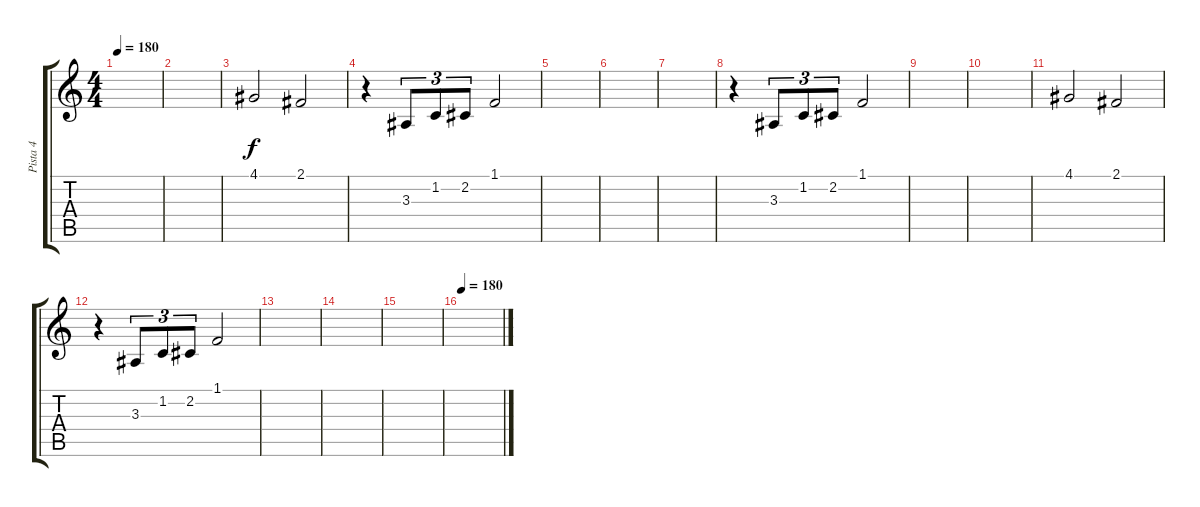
\track ("Pista 4" "Pista 4") {instrument timpani}
\staff {score tabs}
\tuning (E4 B3 G3 D3 A2 E2) {hide}
\ts (4 4)
\tempo 180
\clef g2
\ks c
|
|
4.1.2{balance 0} 2.1.2 |
r.4{balance 16} 3.3.8{tu (3 2)} 1.2.8{tu (3 2)} 2.2.8{tu (3 2)} 1.1.2 |
|
|
|
r.4 3.3.8{tu (3 2)} 1.2.8{tu (3 2)} 2.2.8{tu (3 2)} 1.1.2 |
|
|
4.1.2{balance 0} 2.1.2 |
r.4{balance 16} 3.3.8{tu (3 2)} 1.2.8{tu (3 2)} 2.2.8{tu (3 2)} 1.1.2 |
|
|
|
\tempo 180
